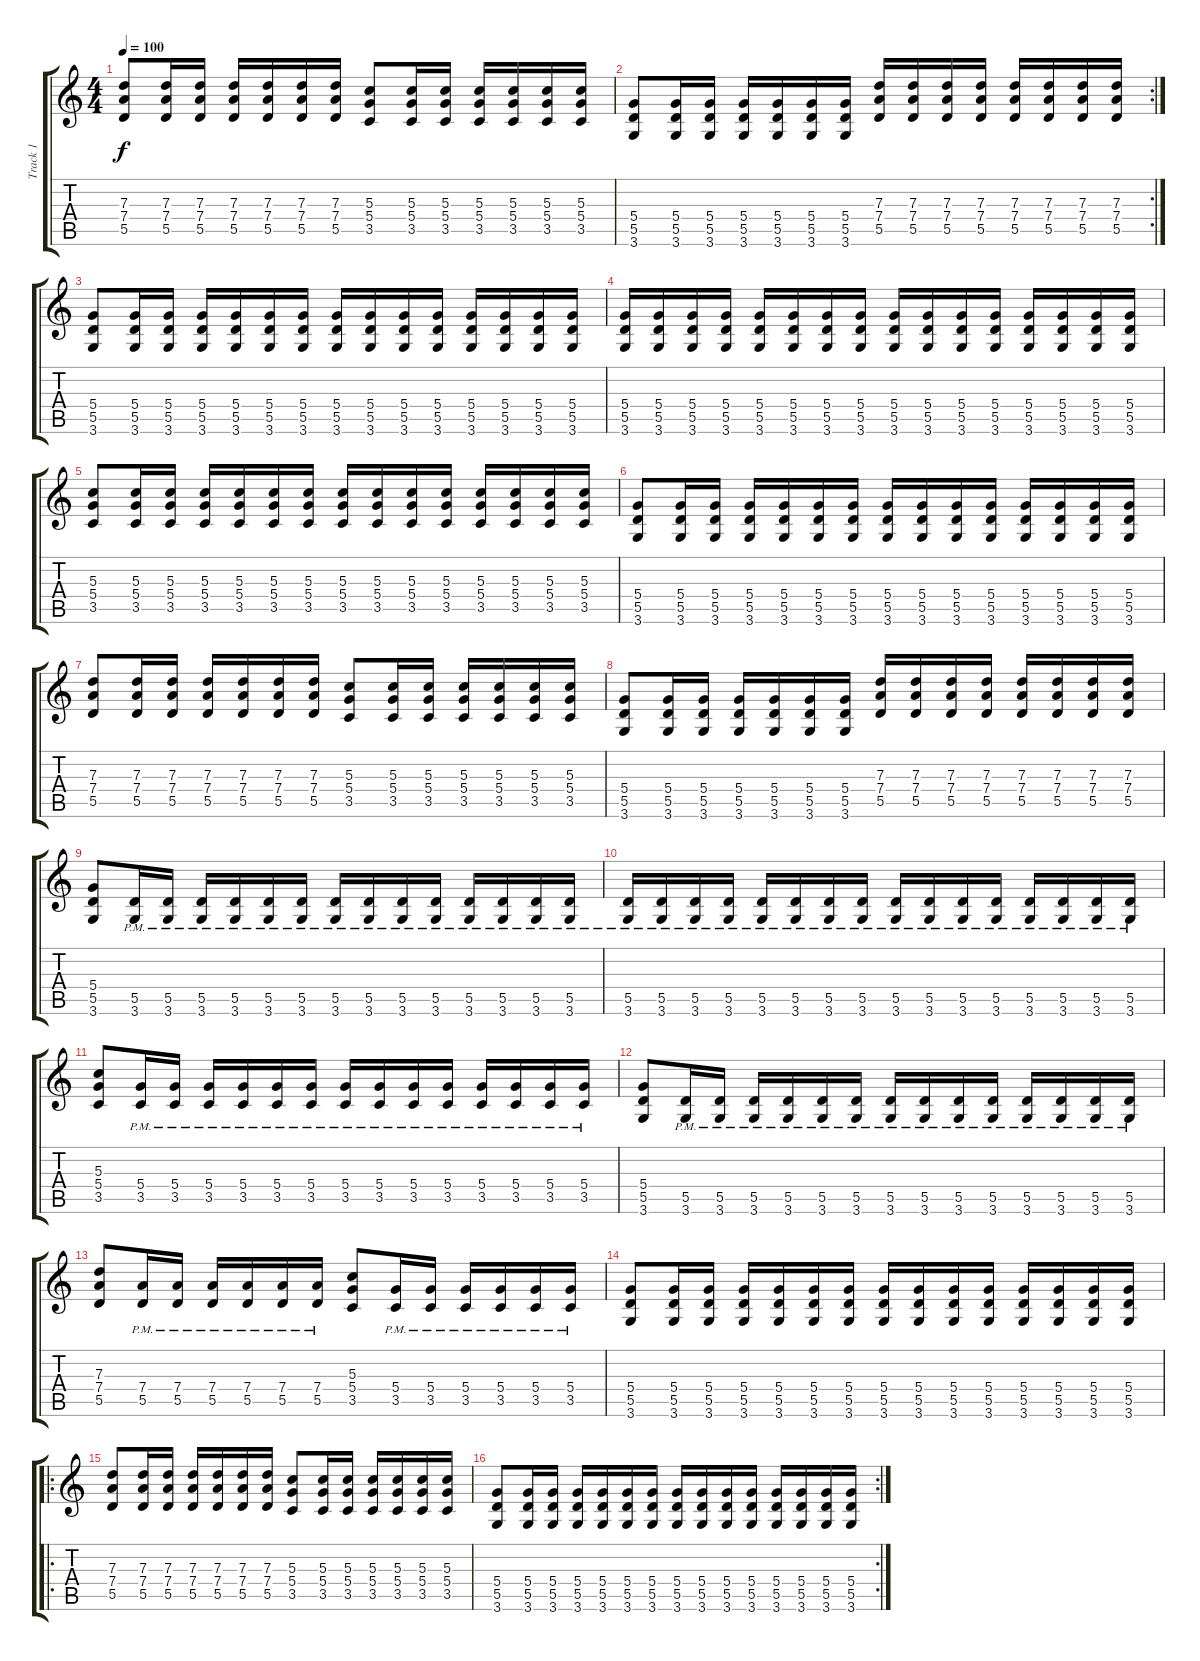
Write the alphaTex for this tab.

\track ("Track 1" "Track 1") {instrument overdrivenguitar}
\staff {score tabs}
\tuning (E4 B3 G3 D3 A2 E2) {hide}
\ts (4 4)
\tempo 100
\clef g2
\ks c
(7.3 7.4 5.5).8{dy f} (7.3 7.4 5.5).16 (7.3 7.4 5.5).16 (7.3 7.4 5.5).16 (7.3 7.4 5.5).16 (7.3 7.4 5.5).16 (7.3 7.4 5.5).16 (5.3 5.4 3.5).8 (5.3 5.4 3.5).16 (5.3 5.4 3.5).16 (5.3 5.4 3.5).16 (5.3 5.4 3.5).16 (5.3 5.4 3.5).16 (5.3 5.4 3.5).16 |
\rc 2
(5.4 5.5 3.6).8 (5.4 5.5 3.6).16 (5.4 5.5 3.6).16 (5.4 5.5 3.6).16 (5.4 5.5 3.6).16 (5.4 5.5 3.6).16 (5.4 5.5 3.6).16 (7.3 7.4 5.5).16 (7.3 7.4 5.5).16 (7.3 7.4 5.5).16 (7.3 7.4 5.5).16 (7.3 7.4 5.5).16 (7.3 7.4 5.5).16 (7.3 7.4 5.5).16 (7.3 7.4 5.5).16 |
(5.4 5.5 3.6).8 (5.4 5.5 3.6).16 (5.4 5.5 3.6).16 (5.4 5.5 3.6).16 (5.4 5.5 3.6).16 (5.4 5.5 3.6).16 (5.4 5.5 3.6).16 (5.4 5.5 3.6).16 (5.4 5.5 3.6).16 (5.4 5.5 3.6).16 (5.4 5.5 3.6).16 (5.4 5.5 3.6).16 (5.4 5.5 3.6).16 (5.4 5.5 3.6).16 (5.4 5.5 3.6).16 |
(5.4 5.5 3.6).16 (5.4 5.5 3.6).16 (5.4 5.5 3.6).16 (5.4 5.5 3.6).16 (5.4 5.5 3.6).16 (5.4 5.5 3.6).16 (5.4 5.5 3.6).16 (5.4 5.5 3.6).16 (5.4 5.5 3.6).16 (5.4 5.5 3.6).16 (5.4 5.5 3.6).16 (5.4 5.5 3.6).16 (5.4 5.5 3.6).16 (5.4 5.5 3.6).16 (5.4 5.5 3.6).16 (5.4 5.5 3.6).16 |
(5.3 5.4 3.5).8 (5.3 5.4 3.5).16 (5.3 5.4 3.5).16 (5.3 5.4 3.5).16 (5.3 5.4 3.5).16 (5.3 5.4 3.5).16 (5.3 5.4 3.5).16 (5.3 5.4 3.5).16 (5.3 5.4 3.5).16 (5.3 5.4 3.5).16 (5.3 5.4 3.5).16 (5.3 5.4 3.5).16 (5.3 5.4 3.5).16 (5.3 5.4 3.5).16 (5.3 5.4 3.5).16 |
(5.4 5.5 3.6).8 (5.4 5.5 3.6).16 (5.4 5.5 3.6).16 (5.4 5.5 3.6).16 (5.4 5.5 3.6).16 (5.4 5.5 3.6).16 (5.4 5.5 3.6).16 (5.4 5.5 3.6).16 (5.4 5.5 3.6).16 (5.4 5.5 3.6).16 (5.4 5.5 3.6).16 (5.4 5.5 3.6).16 (5.4 5.5 3.6).16 (5.4 5.5 3.6).16 (5.4 5.5 3.6).16 |
(7.3 7.4 5.5).8 (7.3 7.4 5.5).16 (7.3 7.4 5.5).16 (7.3 7.4 5.5).16 (7.3 7.4 5.5).16 (7.3 7.4 5.5).16 (7.3 7.4 5.5).16 (5.3 5.4 3.5).8 (5.3 5.4 3.5).16 (5.3 5.4 3.5).16 (5.3 5.4 3.5).16 (5.3 5.4 3.5).16 (5.3 5.4 3.5).16 (5.3 5.4 3.5).16 |
(5.4 5.5 3.6).8 (5.4 5.5 3.6).16 (5.4 5.5 3.6).16 (5.4 5.5 3.6).16 (5.4 5.5 3.6).16 (5.4 5.5 3.6).16 (5.4 5.5 3.6).16 (7.3 7.4 5.5).16 (7.3 7.4 5.5).16 (7.3 7.4 5.5).16 (7.3 7.4 5.5).16 (7.3 7.4 5.5).16 (7.3 7.4 5.5).16 (7.3 7.4 5.5).16 (7.3 7.4 5.5).16 |
(5.4 5.5 3.6).8 (5.5{pm} 3.6{pm}).16 (5.5{pm} 3.6{pm}).16 (5.5{pm} 3.6{pm}).16 (5.5{pm} 3.6{pm}).16 (5.5{pm} 3.6{pm}).16 (5.5{pm} 3.6{pm}).16 (5.5{pm} 3.6{pm}).16 (5.5{pm} 3.6{pm}).16 (5.5{pm} 3.6{pm}).16 (5.5{pm} 3.6{pm}).16 (5.5{pm} 3.6{pm}).16 (5.5{pm} 3.6{pm}).16 (5.5{pm} 3.6{pm}).16 (5.5{pm} 3.6{pm}).16 |
(5.5{pm} 3.6{pm}).16 (5.5{pm} 3.6{pm}).16 (5.5{pm} 3.6{pm}).16 (5.5{pm} 3.6{pm}).16 (5.5{pm} 3.6{pm}).16 (5.5{pm} 3.6{pm}).16 (5.5{pm} 3.6{pm}).16 (5.5{pm} 3.6{pm}).16 (5.5{pm} 3.6{pm}).16 (5.5{pm} 3.6{pm}).16 (5.5{pm} 3.6{pm}).16 (5.5{pm} 3.6{pm}).16 (5.5{pm} 3.6{pm}).16 (5.5{pm} 3.6{pm}).16 (5.5{pm} 3.6{pm}).16 (5.5{pm} 3.6{pm}).16 |
(5.3 5.4 3.5).8 (5.4{pm} 3.5{pm}).16 (5.4{pm} 3.5{pm}).16 (5.4{pm} 3.5{pm}).16 (5.4{pm} 3.5{pm}).16 (5.4{pm} 3.5{pm}).16 (5.4{pm} 3.5{pm}).16 (5.4{pm} 3.5{pm}).16 (5.4{pm} 3.5{pm}).16 (5.4{pm} 3.5{pm}).16 (5.4{pm} 3.5{pm}).16 (5.4{pm} 3.5{pm}).16 (5.4{pm} 3.5{pm}).16 (5.4{pm} 3.5{pm}).16 (5.4{pm} 3.5{pm}).16 |
(5.4 5.5 3.6).8 (5.5{pm} 3.6{pm}).16 (5.5{pm} 3.6{pm}).16 (5.5{pm} 3.6{pm}).16 (5.5{pm} 3.6{pm}).16 (5.5{pm} 3.6{pm}).16 (5.5{pm} 3.6{pm}).16 (5.5{pm} 3.6{pm}).16 (5.5{pm} 3.6{pm}).16 (5.5{pm} 3.6{pm}).16 (5.5{pm} 3.6{pm}).16 (5.5{pm} 3.6{pm}).16 (5.5{pm} 3.6{pm}).16 (5.5{pm} 3.6{pm}).16 (5.5{pm} 3.6{pm}).16 |
(7.3 7.4 5.5).8 (7.4{pm} 5.5{pm}).16 (7.4{pm} 5.5{pm}).16 (7.4{pm} 5.5{pm}).16 (7.4{pm} 5.5{pm}).16 (7.4{pm} 5.5{pm}).16 (7.4{pm} 5.5{pm}).16 (5.3 5.4 3.5).8 (5.4{pm} 3.5{pm}).16 (5.4{pm} 3.5{pm}).16 (5.4{pm} 3.5{pm}).16 (5.4{pm} 3.5{pm}).16 (5.4{pm} 3.5{pm}).16 (5.4{pm} 3.5{pm}).16 |
(5.4 5.5 3.6).8 (5.4 5.5 3.6).16 (5.4 5.5 3.6).16 (5.4 5.5 3.6).16 (5.4 5.5 3.6).16 (5.4 5.5 3.6).16 (5.4 5.5 3.6).16 (5.4 5.5 3.6).16 (5.4 5.5 3.6).16 (5.4 5.5 3.6).16 (5.4 5.5 3.6).16 (5.4 5.5 3.6).16 (5.4 5.5 3.6).16 (5.4 5.5 3.6).16 (5.4 5.5 3.6).16 |
\ro
(7.3 7.4 5.5).8 (7.3 7.4 5.5).16 (7.3 7.4 5.5).16 (7.3 7.4 5.5).16 (7.3 7.4 5.5).16 (7.3 7.4 5.5).16 (7.3 7.4 5.5).16 (5.3 5.4 3.5).8 (5.3 5.4 3.5).16 (5.3 5.4 3.5).16 (5.3 5.4 3.5).16 (5.3 5.4 3.5).16 (5.3 5.4 3.5).16 (5.3 5.4 3.5).16 |
\rc 2
(5.4 5.5 3.6).8 (5.4 5.5 3.6).16 (5.4 5.5 3.6).16 (5.4 5.5 3.6).16 (5.4 5.5 3.6).16 (5.4 5.5 3.6).16 (5.4 5.5 3.6).16 (5.4 5.5 3.6).16 (5.4 5.5 3.6).16 (5.4 5.5 3.6).16 (5.4 5.5 3.6).16 (5.4 5.5 3.6).16 (5.4 5.5 3.6).16 (5.4 5.5 3.6).16 (5.4 5.5 3.6).16
